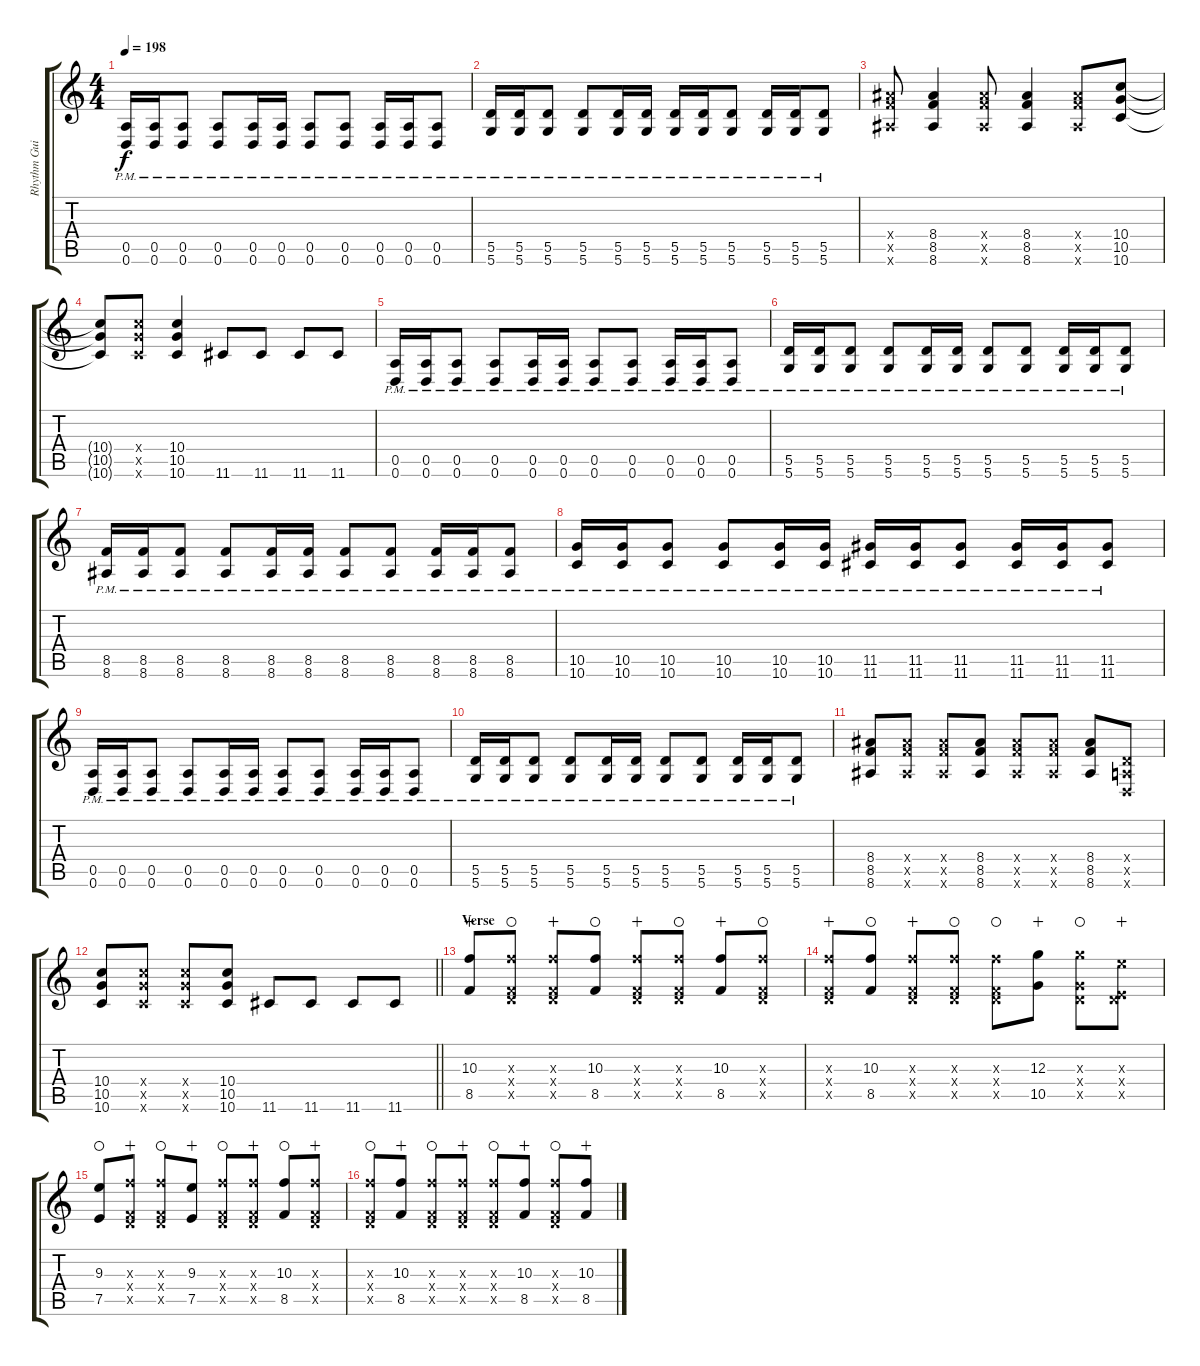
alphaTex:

\track ("Rhythm Guitar R" "Rhythm Gui") {instrument distortionguitar}
\staff {score tabs}
\tuning (E4 B3 G3 D3 A2 D2) {hide}
\ts (4 4)
\tempo 198
\clef g2
\ks c
(0.5{pm} 0.6{pm}).16{dy f} (0.5{pm} 0.6{pm}).16 (0.5{pm} 0.6{pm}).8 (0.5{pm} 0.6{pm}).8 (0.5{pm} 0.6{pm}).16 (0.5{pm} 0.6{pm}).16 (0.5{pm} 0.6{pm}).8 (0.5{pm} 0.6{pm}).8 (0.5{pm} 0.6{pm}).16 (0.5{pm} 0.6{pm}).16 (0.5{pm} 0.6{pm}).8 |
(5.5{pm} 5.6{pm}).16 (5.5{pm} 5.6{pm}).16 (5.5{pm} 5.6{pm}).8 (5.5{pm} 5.6{pm}).8 (5.5{pm} 5.6{pm}).16 (5.5{pm} 5.6{pm}).16 (5.5{pm} 5.6{pm}).16 (5.5{pm} 5.6{pm}).16 (5.5{pm} 5.6{pm}).8 (5.5{pm} 5.6{pm}).16 (5.5{pm} 5.6{pm}).16 (5.5{pm} 5.6{pm}).8 |
(8.4{x} 8.5{x} 8.6{x}).8 (8.4 8.5 8.6).4 (8.4{x} 8.5{x} 8.6{x}).8 (8.4 8.5 8.6).4 (8.4{x} 8.5{x} 8.6{x}).8 (10.4 10.5 10.6).8 |
(10.4{t} 10.5{t} 10.6{t}).8 (10.4{x} 10.5{x} 10.6{x}).8 (10.4 10.5 10.6).4 11.6.8 11.6.8 11.6.8 11.6.8 |
(0.5{pm} 0.6{pm}).16 (0.5{pm} 0.6{pm}).16 (0.5{pm} 0.6{pm}).8 (0.5{pm} 0.6{pm}).8 (0.5{pm} 0.6{pm}).16 (0.5{pm} 0.6{pm}).16 (0.5{pm} 0.6{pm}).8 (0.5{pm} 0.6{pm}).8 (0.5{pm} 0.6{pm}).16 (0.5{pm} 0.6{pm}).16 (0.5{pm} 0.6{pm}).8 |
(5.5{pm} 5.6{pm}).16 (5.5{pm} 5.6{pm}).16 (5.5{pm} 5.6{pm}).8 (5.5{pm} 5.6{pm}).8 (5.5{pm} 5.6{pm}).16 (5.5{pm} 5.6{pm}).16 (5.5{pm} 5.6{pm}).8 (5.5{pm} 5.6{pm}).8 (5.5{pm} 5.6{pm}).16 (5.5{pm} 5.6{pm}).16 (5.5{pm} 5.6{pm}).8 |
(8.5{pm} 8.6{pm}).16 (8.5{pm} 8.6{pm}).16 (8.5{pm} 8.6{pm}).8 (8.5{pm} 8.6{pm}).8 (8.5{pm} 8.6{pm}).16 (8.5{pm} 8.6{pm}).16 (8.5{pm} 8.6{pm}).8 (8.5{pm} 8.6{pm}).8 (8.5{pm} 8.6{pm}).16 (8.5{pm} 8.6{pm}).16 (8.5{pm} 8.6{pm}).8 |
(10.5{pm} 10.6{pm}).16 (10.5{pm} 10.6{pm}).16 (10.5{pm} 10.6{pm}).8 (10.5{pm} 10.6{pm}).8 (10.5{pm} 10.6{pm}).16 (10.5{pm} 10.6{pm}).16 (11.5{pm} 11.6{pm}).16 (11.5{pm} 11.6{pm}).16 (11.5{pm} 11.6{pm}).8 (11.5{pm} 11.6{pm}).16 (11.5{pm} 11.6{pm}).16 (11.5{pm} 11.6{pm}).8 |
(0.5{pm} 0.6{pm}).16 (0.5{pm} 0.6{pm}).16 (0.5{pm} 0.6{pm}).8 (0.5{pm} 0.6{pm}).8 (0.5{pm} 0.6{pm}).16 (0.5{pm} 0.6{pm}).16 (0.5{pm} 0.6{pm}).8 (0.5{pm} 0.6{pm}).8 (0.5{pm} 0.6{pm}).16 (0.5{pm} 0.6{pm}).16 (0.5{pm} 0.6{pm}).8 |
(5.5{pm} 5.6{pm}).16 (5.5{pm} 5.6{pm}).16 (5.5{pm} 5.6{pm}).8 (5.5{pm} 5.6{pm}).8 (5.5{pm} 5.6{pm}).16 (5.5{pm} 5.6{pm}).16 (5.5{pm} 5.6{pm}).8 (5.5{pm} 5.6{pm}).8 (5.5{pm} 5.6{pm}).16 (5.5{pm} 5.6{pm}).16 (5.5{pm} 5.6{pm}).8 |
(8.4 8.5 8.6).8 (8.4{x} 8.5{x} 8.6{x}).8 (8.4{x} 8.5{x} 8.6{x}).8 (8.4 8.5 8.6).8 (8.4{x} 8.5{x} 8.6{x}).8 (8.4{x} 8.5{x} 8.6{x}).8 (8.4 8.5 8.6).8 (0.4{x} 0.5{x} 0.6{x}).8 |
\barLineRight lightlight
(10.4 10.5 10.6).8 (10.4{x} 10.5{x} 10.6{x}).8 (10.4{x} 10.5{x} 10.6{x}).8 (10.4 10.5 10.6).8 11.6.8 11.6.8 11.6.8 11.6.8 |
\section ("" "Verse")
(10.3 8.5).8{volume 16 instrument electricguitarclean wahc} (10.3{x} 0.4{x} 8.5{x}).8{waho} (10.3{x} 0.4{x} 8.5{x}).8{wahc} (10.3 8.5).8{waho} (10.3{x} 0.4{x} 8.5{x}).8{wahc} (10.3{x} 0.4{x} 8.5{x}).8{waho} (10.3 8.5).8{wahc} (10.3{x} 0.4{x} 8.5{x}).8{waho} |
(10.3{x} 0.4{x} 8.5{x}).8{wahc} (10.3 8.5).8{waho} (10.3{x} 0.4{x} 8.5{x}).8{wahc} (10.3{x} 0.4{x} 8.5{x}).8{waho} (10.3{x} 0.4{x} 8.5{x}).8{waho} (12.3 10.5).8{wahc} (12.3{x} 0.4{x} 10.5{x}).8{waho} (9.3{x} 0.4{x} 7.5{x}).8{wahc} |
(9.3 7.5).8{waho} (10.3{x} 0.4{x} 8.5{x}).8{wahc} (10.3{x} 0.4{x} 8.5{x}).8{waho} (9.3 7.5).8{wahc} (10.3{x} 0.4{x} 8.5{x}).8{waho} (10.3{x} 0.4{x} 8.5{x}).8{wahc} (10.3 8.5).8{waho} (10.3{x} 0.4{x} 8.5{x}).8{wahc} |
(10.3{x} 0.4{x} 8.5{x}).8{waho} (10.3 8.5).8{wahc} (10.3{x} 0.4{x} 8.5{x}).8{waho} (10.3{x} 0.4{x} 8.5{x}).8{wahc} (10.3{x} 0.4{x} 8.5{x}).8{waho} (10.3 8.5).8{wahc} (10.3{x} 0.4{x} 8.5{x}).8{waho} (10.3 8.5).8{wahc}
